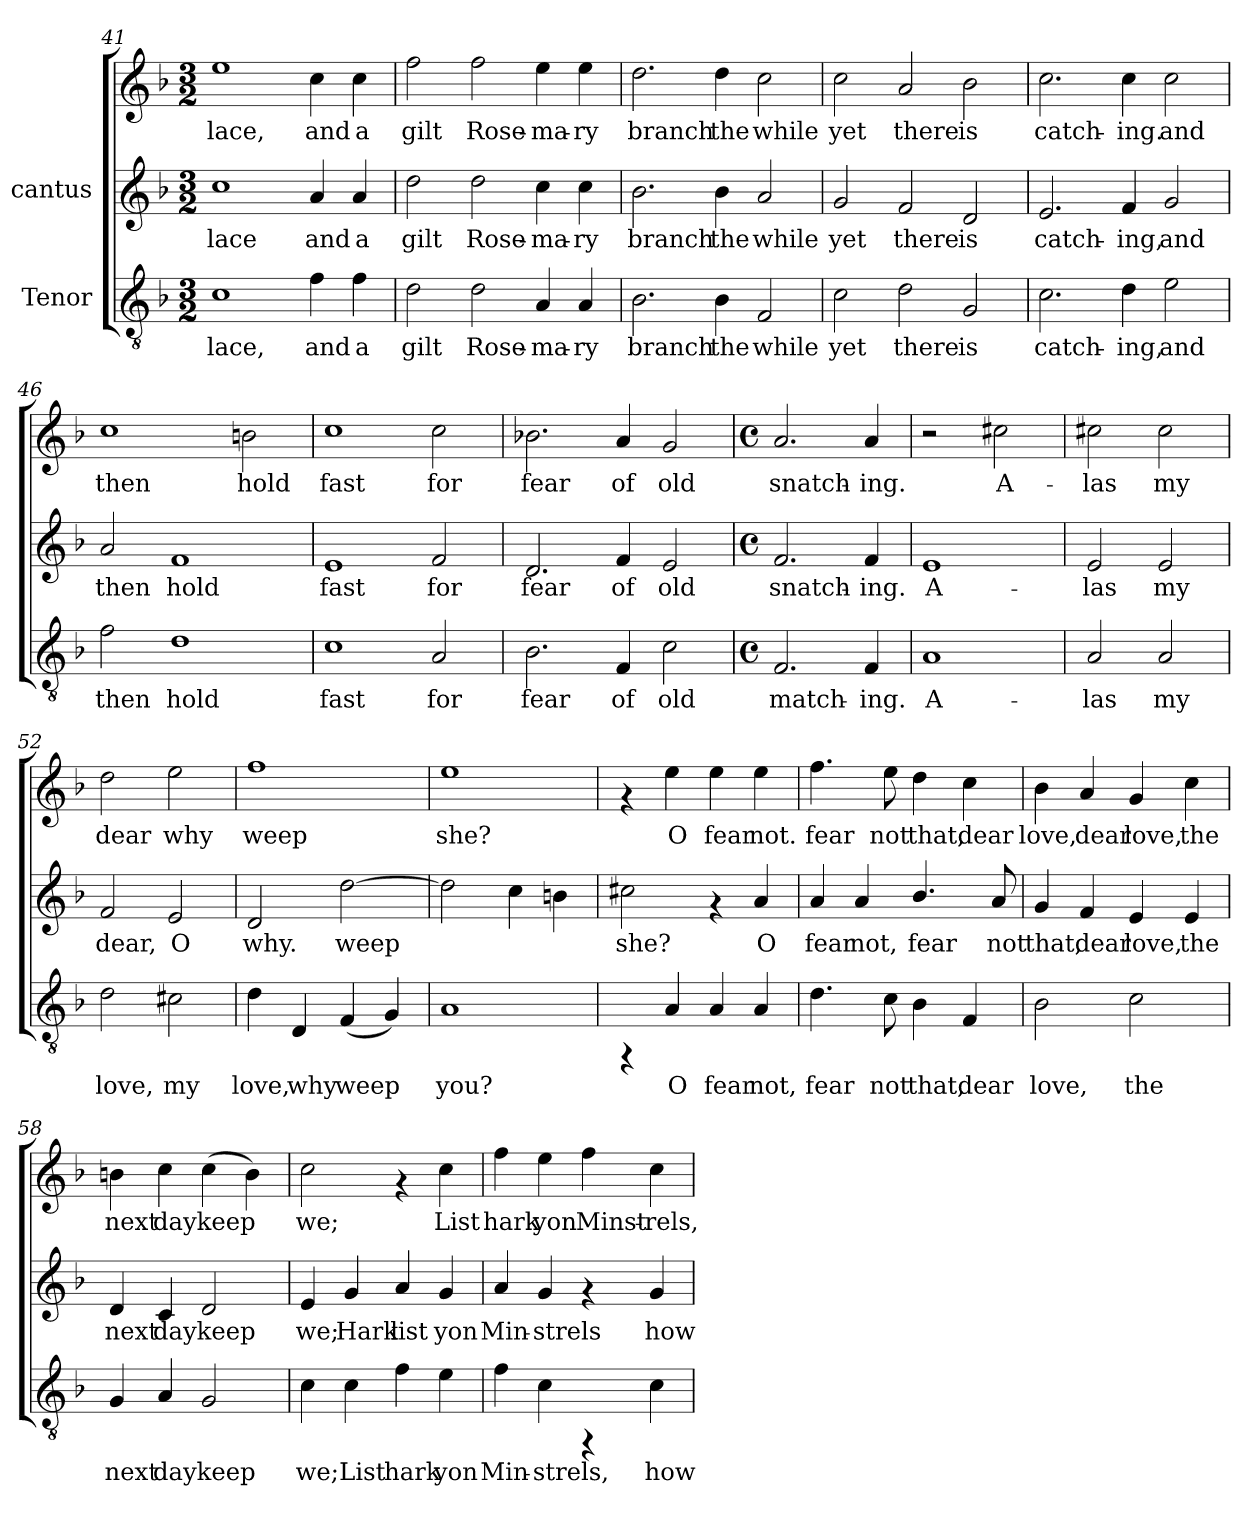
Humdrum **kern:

**kern	**text	**kern	**text	**kern	**text
*part2	*part2	*part1	*part1	*part1	*part1
*staff3	*staff3	*staff2	*staff2	*staff1	*staff1
*I"Tenor	*	*I"cantus	*	*	*
*clefGv2	*	*clefG2	*	*clefG2	*
*k[b-]	*	*k[b-]	*	*k[b-]	*
*F:	*	*F:	*	*F:	*
*M3/2	*	*M3/2	*	*M3/2	*
=41	=41	=41	=41	=41	=41
!	!LO:LY:b:cj	!	!LO:LY:b:cj	!	!LO:LY:b:cj
1c	lace,	1cc	lace	1ee	lace,
!	!LO:LY:b:cj	!	!LO:LY:b:cj	!	!LO:LY:b:cj
4f\	and	4a/	and	4cc\	and
!	!LO:LY:b:cj	!	!LO:LY:b:cj	!	!LO:LY:b:cj
4f\	a	4a/	a	4cc\	a
=42	=42	=42	=42	=42	=42
!	!LO:LY:b:cj	!	!LO:LY:b:cj	!	!LO:LY:b:cj
2d\	gilt	2dd\	gilt	2ff\	gilt
!	!LO:LY:b:cj	!	!LO:LY:b:cj	!	!LO:LY:b:cj
2d\	Rose-	2dd\	Rose-	2ff\	Rose-
!	!LO:LY:b:cj	!	!LO:LY:b:cj	!	!LO:LY:b:cj
4A/	-ma-	4cc\	-ma-	4ee\	-ma-
!	!LO:LY:b:cj	!	!LO:LY:b:cj	!	!LO:LY:b:cj
4A/	-ry	4cc\	-ry	4ee\	-ry
=43	=43	=43	=43	=43	=43
!	!LO:LY:b:cj	!	!LO:LY:b:cj	!	!LO:LY:b:cj
2.B-\	branch	2.b-\	branch	2.dd\	branch
!	!LO:LY:b:cj	!	!LO:LY:b:cj	!	!LO:LY:b:cj
4B-\	the	4b-\	the	4dd\	the
!	!LO:LY:b:cj	!	!LO:LY:b:cj	!	!LO:LY:b:cj
2F/	while	2a/	while	2cc\	while
=44	=44	=44	=44	=44	=44
!	!LO:LY:b:cj	!	!LO:LY:b:cj	!	!LO:LY:b:cj
2c\	yet	2g/	yet	2cc\	yet
!	!LO:LY:b:cj	!	!LO:LY:b:cj	!	!LO:LY:b:cj
2d\	there	2f/	there	2a/	there
!	!LO:LY:b:cj	!	!LO:LY:b:cj	!	!LO:LY:b:cj
2G/	is	2d/	is	2b-\	is
!!LO:LB:g=z
=45	=45	=45	=45	=45	=45
!	!LO:LY:b:cj	!	!LO:LY:b:cj	!	!LO:LY:b:cj
2.c\	catch-	2.e/	catch-	2.cc\	catch-
!	!LO:LY:b:cj	!	!LO:LY:b:cj	!	!LO:LY:b:cj
4d\	-ing,	4f/	-ing,	4cc\	-ing.
!	!LO:LY:b:cj	!	!LO:LY:b:cj	!	!LO:LY:b:cj
2e\	and	2g/	and	2cc\	and
=46	=46	=46	=46	=46	=46
!	!LO:LY:b:cj	!	!LO:LY:b:cj	!	!LO:LY:b:cj
2f\	then	2a/	then	1cc	then
!	!LO:LY:b:cj	!	!LO:LY:b:cj	!	!
1d	hold	1f	hold	.	.
!	!	!	!	!	!LO:LY:b:cj
.	.	.	.	2bn\	hold
=47	=47	=47	=47	=47	=47
!	!LO:LY:b:cj	!	!LO:LY:b:cj	!	!LO:LY:b:cj
1c	fast	1e	fast	1cc	fast
!	!LO:LY:b:cj	!	!LO:LY:b:cj	!	!LO:LY:b:cj
2A/	for	2f/	for	2cc\	for
=48	=48	=48	=48	=48	=48
!	!LO:LY:b:cj	!	!LO:LY:b:cj	!	!LO:LY:b:cj
2.B-\	fear	2.d/	fear	2.b-X\	fear
!	!LO:LY:b:cj	!	!LO:LY:b:cj	!	!LO:LY:b:cj
4F/	of	4f/	of	4a/	of
!	!LO:LY:b:cj	!	!LO:LY:b:cj	!	!LO:LY:b:cj
2c\	old	2e/	old	2g/	old
=49	=49	=49	=49	=49	=49
*M4/4	*	*M4/4	*	*M4/4	*
*met(c)	*	*met(c)	*	*met(c)	*
!	!LO:LY:b:cj	!	!LO:LY:b:cj	!	!LO:LY:b:cj
2.F/	match-	2.f/	snatch-	2.a/	snatch-
!	!LO:LY:b:cj	!	!LO:LY:b:cj	!	!LO:LY:b:cj
4F/	-ing.	4f/	-ing.	4a/	-ing.
=50	=50	=50	=50	=50	=50
!	!LO:LY:b:cj	!	!LO:LY:b:cj	!	!
1A	A-	1e	-A-	2r	.
!	!	!	!	!	!LO:LY:b:cj
.	.	.	.	2cc#X\	A-
!!LO:LB:g=z
=51	=51	=51	=51	=51	=51
!	!LO:LY:b:cj	!	!LO:LY:b:cj	!	!LO:LY:b:cj
2A/	-las	2e/	las	2cc#X\	-las
!	!LO:LY:b:cj	!	!LO:LY:b:cj	!	!LO:LY:b:cj
2A/	my	2e/	my	2cc#\	my
=52	=52	=52	=52	=52	=52
!	!LO:LY:b:cj	!	!LO:LY:b:cj	!	!LO:LY:b:cj
2d\	love,	2f/	dear,	2dd\	dear
!	!LO:LY:b:cj	!	!LO:LY:b:cj	!	!LO:LY:b:cj
2c#X\	my	2e/	O	2ee\	why
=53	=53	=53	=53	=53	=53
!	!LO:LY:b:cj	!	!LO:LY:b:cj	!	!LO:LY:b:cj
4d\	love,	2d/	why.	1ff	weep
!	!LO:LY:b:cj	!	!	!	!
4D/	why	.	.	.	.
!	!LO:LY:b:cj	!	!LO:LY:b:cj	!	!
(<4F/	weep	[>2dd\	weep	.	.
!	!LO:LY:b:cj	!	!	!	!
4G/)	.	.	.	.	.
=54	=54	=54	=54	=54	=54
!	!LO:LY:b:cj	!	!	!	!LO:LY:b:cj
1A	you?	2dd\]	.	1ee	she?
.	.	4cc\	.	.	.
.	.	4bn\	.	.	.
=55	=55	=55	=55	=55	=55
!	!	!	!LO:LY:b:cj	!	!
4rFF	.	2cc#X\	she?	4rf	.
!	!LO:LY:b:cj	!	!	!	!LO:LY:b:cj
4A/	O	.	.	4ee\	O
!	!LO:LY:b:cj	!	!	!	!LO:LY:b:cj
4A/	fear	4rf	.	4ee\	fear
!	!LO:LY:b:cj	!	!LO:LY:b:cj	!	!LO:LY:b:cj
4A/	not,	4a/	O	4ee\	not.
!!LO:LB:g=z
=56	=56	=56	=56	=56	=56
!	!LO:LY:b:cj	!	!LO:LY:b:cj	!	!LO:LY:b:cj
4.d\	fear	4a/	fear	4.ff\	fear
!	!	!	!LO:LY:b:cj	!	!
.	.	4a/	not,	.	.
!	!LO:LY:b:cj	!	!	!	!LO:LY:b:cj
8c\	not	.	.	8ee\	not
!	!LO:LY:b:cj	!	!LO:LY:b:cj	!	!LO:LY:b:cj
4B-\	that,	4.b-/	fear	4dd\	that,
!	!LO:LY:b:cj	!	!	!	!LO:LY:b:cj
4F/	dear	.	.	4cc\	dear
!	!	!	!LO:LY:b:cj	!	!
.	.	8a/	not	.	.
=57	=57	=57	=57	=57	=57
!	!LO:LY:b:cj	!	!LO:LY:b:cj	!	!LO:LY:b:cj
2B-\	love,	4g/	that,	4b-\	love,
!	!	!	!LO:LY:b:cj	!	!LO:LY:b:cj
.	.	4f/	dear	4a/	dear
!	!LO:LY:b:cj	!	!LO:LY:b:cj	!	!LO:LY:b:cj
2c\	the	4e/	love,	4g/	love,
!	!	!	!LO:LY:b:cj	!	!LO:LY:b:cj
.	.	4e/	the	4cc\	the
=58	=58	=58	=58	=58	=58
!	!LO:LY:b:cj	!	!LO:LY:b:cj	!	!LO:LY:b:cj
4G/	next	4d/	next	4bn\	next
!	!LO:LY:b:cj	!	!LO:LY:b:cj	!	!LO:LY:b:cj
4A/	day	4c/	day	4cc\	day
!	!LO:LY:b:cj	!	!LO:LY:b:cj	!	!LO:LY:b:cj
2G/	keep	2d/	keep	(>4cc\	keep
!	!	!	!	!	!LO:LY:b:cj
.	.	.	.	4b\)	.
=59	=59	=59	=59	=59	=59
!	!LO:LY:b:cj	!	!LO:LY:b:cj	!	!LO:LY:b:cj
4c\	we;	4e/	we;	2cc\	we;
!	!LO:LY:b:cj	!	!LO:LY:b:cj	!	!
4c\	List	4g/	Hark	.	.
!	!LO:LY:b:cj	!	!LO:LY:b:cj	!	!
4f\	hark	4a/	list	4rf	.
!	!LO:LY:b:cj	!	!LO:LY:b:cj	!	!LO:LY:b:cj
4e\	yon	4g/	yon	4cc\	List
!!LO:LB:g=z
=60	=60	=60	=60	=60	=60
!	!LO:LY:b:cj	!	!LO:LY:b:cj	!	!LO:LY:b:cj
4f\	Min-	4a/	Min-	4ff\	hark
!	!LO:LY:b:cj	!	!LO:LY:b:cj	!	!LO:LY:b:cj
4c\	-strels,	4g/	-strels	4ee\	yon
!	!	!	!	!	!LO:LY:b:cj
4rFF	.	4rf	.	4ff\	Minst-
!	!LO:LY:b:cj	!	!LO:LY:b:cj	!	!LO:LY:b:cj
4c\	how	4g/	how	4cc\	-rels,
=	=	=	=	=	=
*-	*-	*-	*-	*-	*-
